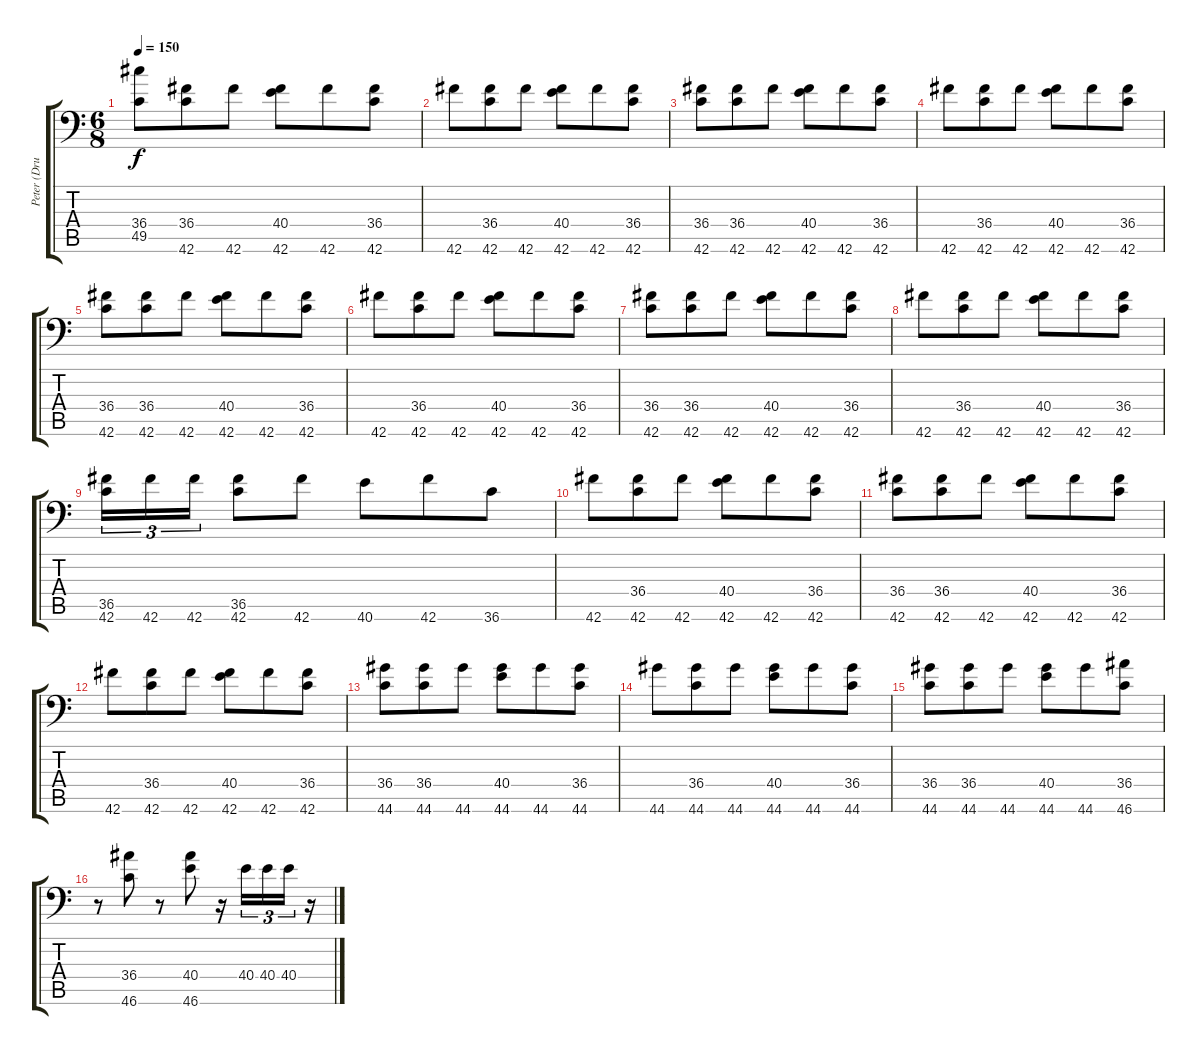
\track ("Peter (Drums)" "Peter (Dru") {instrument acousticgrandpiano}
\staff {score tabs}
\tuning (C-1 C-1 C-1 C-1 C-1 C-1) {hide}
\ts (6 8)
\tempo 150
\clef f4
\ks c
(36.4 49.5).8{dy f} (36.4 42.6).8 42.6.8 (40.4 42.6).8 42.6.8 (36.4 42.6).8 |
42.6.8 (36.4 42.6).8 42.6.8 (40.4 42.6).8 42.6.8 (36.4 42.6).8 |
(36.4 42.6).8 (36.4 42.6).8 42.6.8 (40.4 42.6).8 42.6.8 (36.4 42.6).8 |
42.6.8 (36.4 42.6).8 42.6.8 (40.4 42.6).8 42.6.8 (36.4 42.6).8 |
(36.4 42.6).8 (36.4 42.6).8 42.6.8 (40.4 42.6).8 42.6.8 (36.4 42.6).8 |
42.6.8 (36.4 42.6).8 42.6.8 (40.4 42.6).8 42.6.8 (36.4 42.6).8 |
(36.4 42.6).8 (36.4 42.6).8 42.6.8 (40.4 42.6).8 42.6.8 (36.4 42.6).8 |
42.6.8 (36.4 42.6).8 42.6.8 (40.4 42.6).8 42.6.8 (36.4 42.6).8 |
(36.5 42.6).16{tu (3 2)} 42.6.16{tu (3 2)} 42.6.16{tu (3 2)} (36.5 42.6).8 42.6.8 40.6.8 42.6.8 36.6.8 |
42.6.8 (36.4 42.6).8 42.6.8 (40.4 42.6).8 42.6.8 (36.4 42.6).8 |
(36.4 42.6).8 (36.4 42.6).8 42.6.8 (40.4 42.6).8 42.6.8 (36.4 42.6).8 |
42.6.8 (36.4 42.6).8 42.6.8 (40.4 42.6).8 42.6.8 (36.4 42.6).8 |
(36.4 44.6).8 (36.4 44.6).8 44.6.8 (40.4 44.6).8 44.6.8 (36.4 44.6).8 |
44.6.8 (36.4 44.6).8 44.6.8 (40.4 44.6).8 44.6.8 (36.4 44.6).8 |
(36.4 44.6).8 (36.4 44.6).8 44.6.8 (40.4 44.6).8 44.6.8 (36.4 46.6).8 |
r.8 (36.4 46.6).8 r.8 (40.4 46.6).8 r.16 40.4.16{tu (3 2)} 40.4.16{tu (3 2)} 40.4.16{tu (3 2)} r.16
